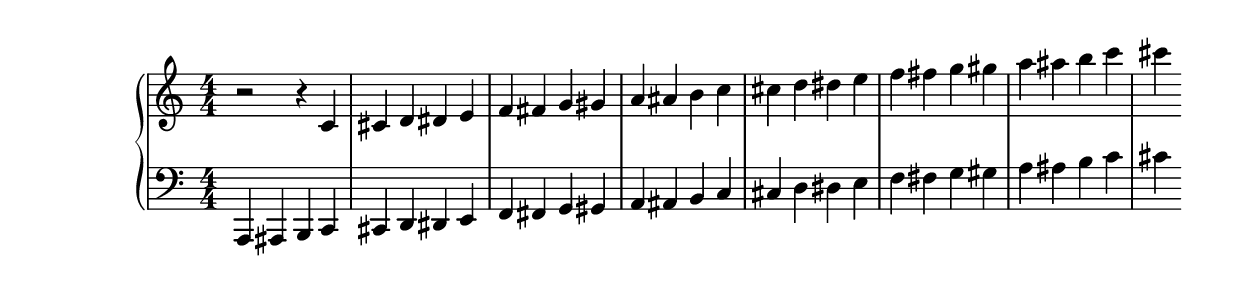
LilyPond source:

\include "event-listener.ly"
\score {
  \new GrandStaff <<
    \new Staff {
      \numericTimeSignature
      \time 4/4
      \clef treble
      r2        r4  c'   cis'   d'  dis'  e'   f'  fis'   g'  gis'
      a'  ais'  b'  c''  cis''  d'' dis'' e''  f'' fis''  g'' gis''
      a'' ais'' b'' c''' cis'''
    }
    \new Staff {
      \numericTimeSignature
      \time 4/4
      \clef bass
      a,,  ais,,  b,,  c,  cis,  d, dis, e,  f, fis,  g, gis,
      a,   ais,   b,   c   cis   d  dis  e   f  fis   g  gis
      a    ais    b    c'  cis'
    }
  >>
  \layout { }
  \midi { }
  \version "2.18.2"
}
